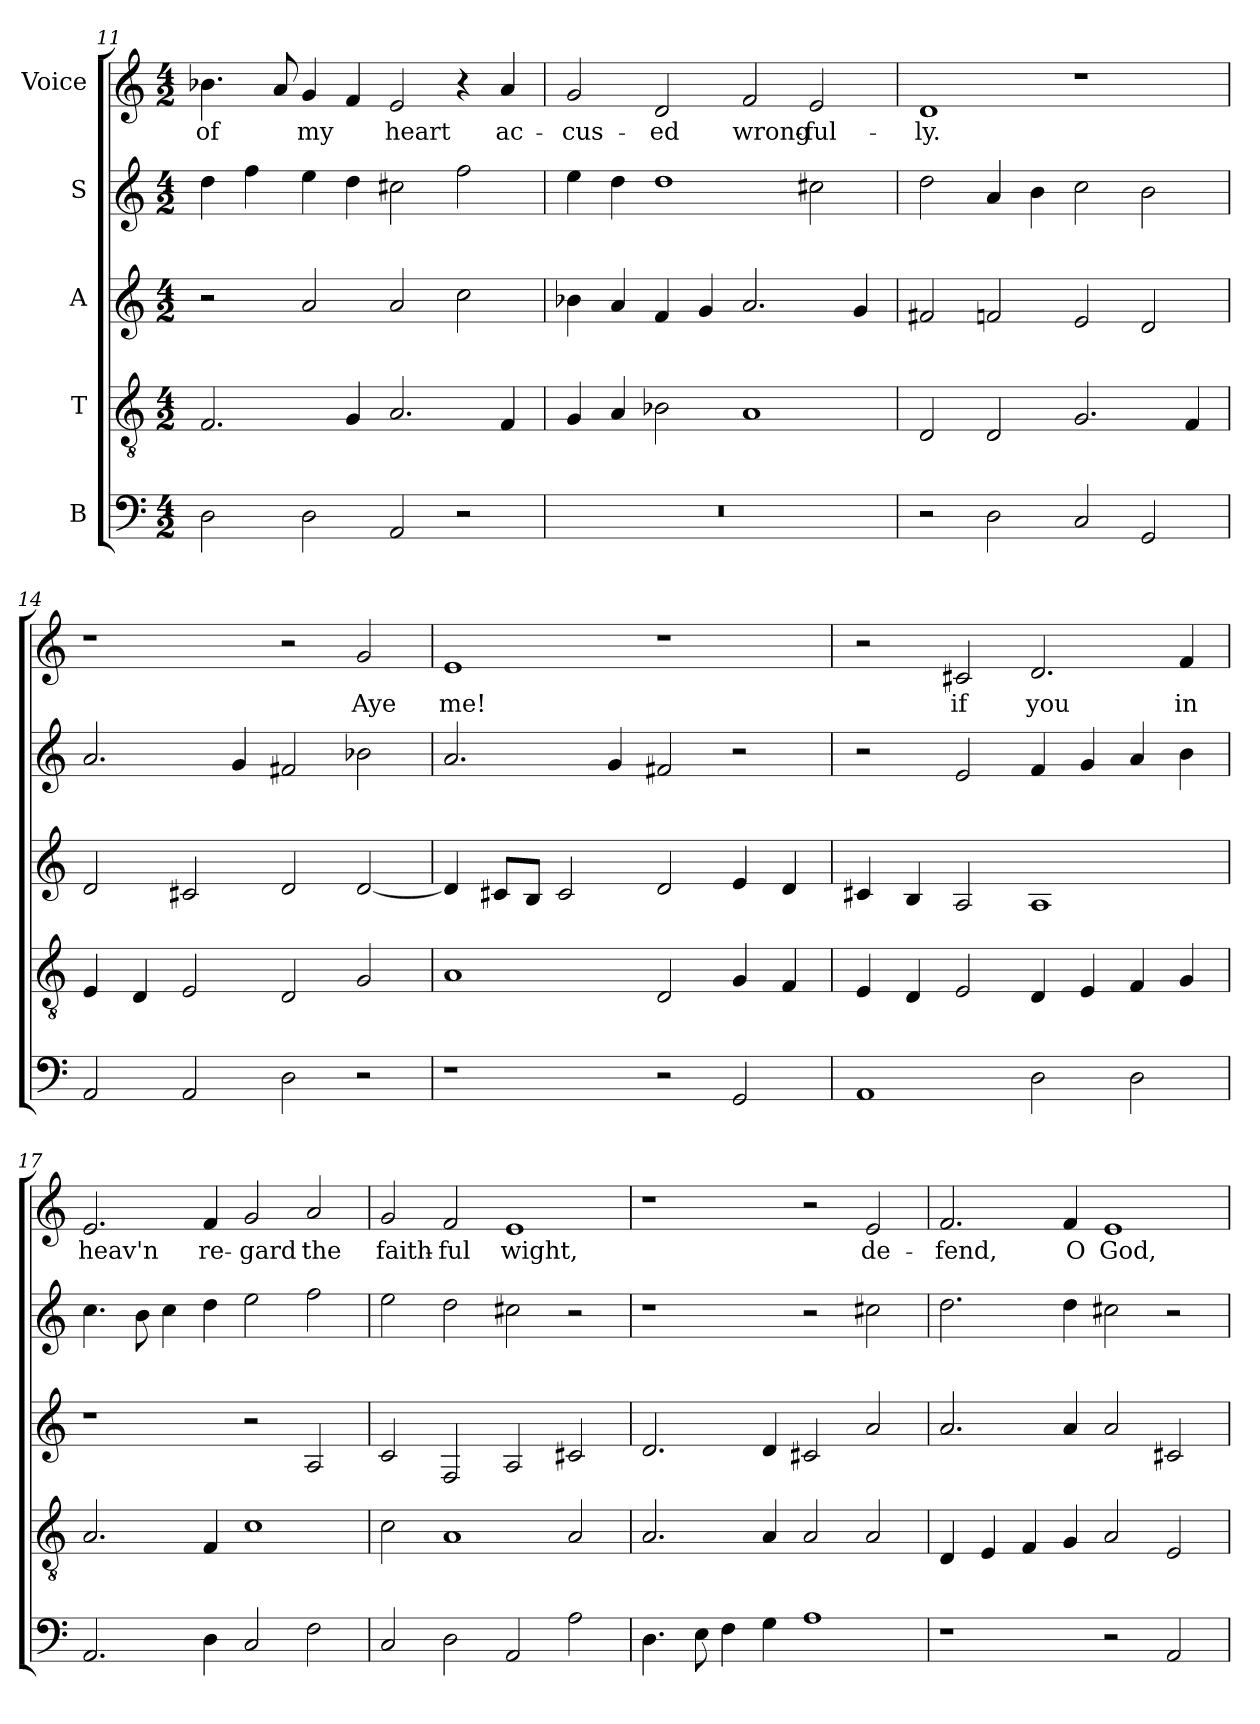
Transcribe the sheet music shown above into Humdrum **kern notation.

**kern	**kern	**kern	**kern	**kern	**text
*part5	*part4	*part3	*part2	*part1	*part1
*staff5	*staff4	*staff3	*staff2	*staff1	*staff1
*I"B	*I"T	*I"A	*I"S	*I"Voice	*
*clefF4	*clefGv2	*clefG2	*clefG2	*clefG2	*
*k[]	*k[]	*k[]	*k[]	*k[]	*
*C:	*C:	*C:	*C:	*C:	*
*M4/2	*M4/2	*M4/2	*M4/2	*M4/2	*
=11	=11	=11	=11	=11	=11
!	!	!	!	!	!LO:LY:b
2D\	2.F/	2r	4dd\	4.b-X\	of
.	.	.	4ff\	.	.
.	.	.	.	8a/	.
!	!	!	!	!	!LO:LY:b
2D\	.	2a/	4ee\	4g/	my
.	4G/	.	4dd\	4f/	.
!	!	!	!	!	!LO:LY:b
2AA/	2.A/	2a/	2cc#X\	2e/	heart
2r	.	2cc\	2ff\	4r	.
!	!	!	!	!	!LO:LY:b
.	4F/	.	.	4a/	ac-
!!LO:LB:g=z
=12	=12	=12	=12	=12	=12
!	!	!	!	!	!LO:LY:b
0r	4G/	4b-X\	4ee\	2g/	-cus-
.	4A/	4a/	4dd\	.	.
!	!	!	!	!	!LO:LY:b
.	2B-X\	4f/	1dd	2d/	-ed
.	.	4g/	.	.	.
!	!	!	!	!	!LO:LY:b
.	1A	2.a/	.	2f/	wrong-
!	!	!	!	!	!LO:LY:b
.	.	.	2cc#X\	2e/	-ful-
.	.	4g/	.	.	.
=13	=13	=13	=13	=13	=13
!	!	!	!	!	!LO:LY:b
2r	2D/	2f#X/	2dd\	1d	-ly.
2D\	2D/	2fn/	4a/	.	.
.	.	.	4b\	.	.
2C/	2.G/	2e/	2cc\	1r	.
2GG/	.	2d/	2b\	.	.
.	4F/	.	.	.	.
=14	=14	=14	=14	=14	=14
2AA/	4E/	2d/	2.a/	1r	.
.	4D/	.	.	.	.
2AA/	2E/	2c#X/	.	.	.
.	.	.	4g/	.	.
2D\	2D/	2d/	2f#X/	2r	.
!	!	!	!	!	!LO:LY:b
2r	2G/	[2d/	2b-X\	2g/	Aye
=15	=15	=15	=15	=15	=15
!	!	!	!	!	!LO:LY:b
1r	1A	4d/]	2.a/	1e	me!
.	.	8c#X/L	.	.	.
.	.	8B/J	.	.	.
.	.	2c#/	.	.	.
.	.	.	4g/	.	.
2r	2D/	2d/	2f#X/	1r	.
2GG/	4G/	4e/	2r	.	.
.	4F/	4d/	.	.	.
=16	=16	=16	=16	=16	=16
1AA	4E/	4c#X/	2r	2r	.
.	4D/	4B/	.	.	.
!	!	!	!	!	!LO:LY:b
.	2E/	2A/	2e/	2c#X/	if
!	!	!	!	!	!LO:LY:b
2D\	4D/	1A	4f/	2.d/	you
.	4E/	.	4g/	.	.
2D\	4F/	.	4a/	.	.
!	!	!	!	!	!LO:LY:b
.	4G/	.	4b\	4f/	in
!!LO:PB:g=z
=17	=17	=17	=17	=17	=17
!	!	!	!	!	!LO:LY:b
2.AA/	2.A/	1r	4.cc\	2.e/	heav'n
.	.	.	8b\	.	.
.	.	.	4cc\	.	.
!	!	!	!	!	!LO:LY:b
4D\	4F/	.	4dd\	4f/	re-
!	!	!	!	!	!LO:LY:b
2C/	1c	2r	2ee\	2g/	-gard
!	!	!	!	!	!LO:LY:b
2F\	.	2A/	2ff\	2a/	the
=18	=18	=18	=18	=18	=18
!	!	!	!	!	!LO:LY:b
2C/	2c\	2c/	2ee\	2g/	faith-
!	!	!	!	!	!LO:LY:b
2D\	1A	2F/	2dd\	2f/	-ful
!	!	!	!	!	!LO:LY:b
2AA/	.	2A/	2cc#X\	1e	wight,
2A\	2A/	2c#X/	2r	.	.
=19	=19	=19	=19	=19	=19
4.D\	2.A/	2.d/	1r	1r	.
8E\	.	.	.	.	.
4F\	.	.	.	.	.
4G\	4A/	4d/	.	.	.
1A	2A/	2c#X/	2r	2r	.
!	!	!	!	!	!LO:LY:b
.	2A/	2a/	2cc#X\	2e/	de-
=20	=20	=20	=20	=20	=20
!	!	!	!	!	!LO:LY:b
1r	4D/	2.a/	2.dd\	2.f/	-fend,
.	4E/	.	.	.	.
.	4F/	.	.	.	.
!	!	!	!	!	!LO:LY:b
.	4G/	4a/	4dd\	4f/	O
!	!	!	!	!	!LO:LY:b
2r	2A/	2a/	2cc#X\	1e	God,
2AA/	2E/	2c#X/	2r	.	.
=	=	=	=	=	=
*-	*-	*-	*-	*-	*-
